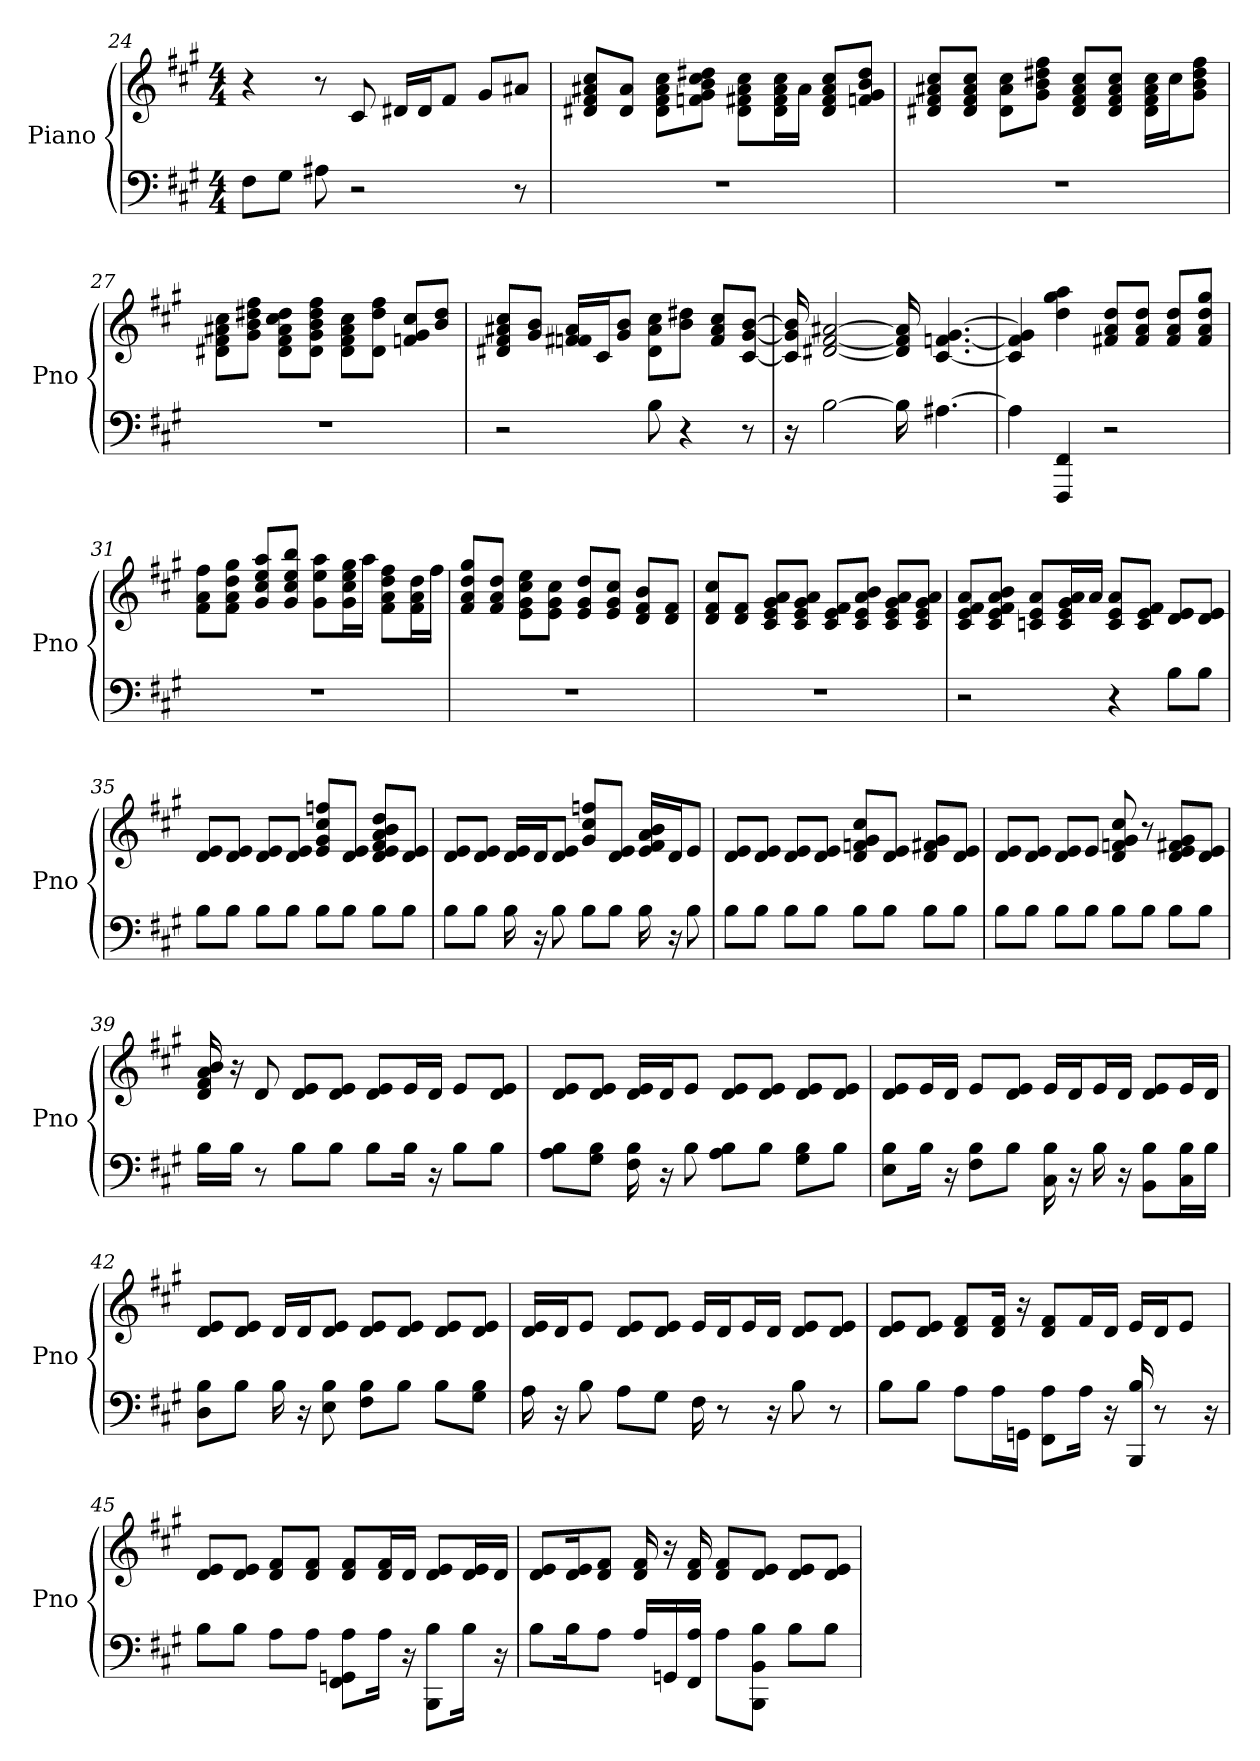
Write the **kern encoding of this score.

**kern	**kern
*part1	*part1
*staff2	*staff1
*I"Piano	*
*I'Pno	*
*clefF4	*clefG2
*k[f#c#g#]	*k[f#c#g#]
*A:	*A:
*M4/4	*M4/4
=24	=24
8F#\L	4r
8G#\J	.
8A#	8r
2r	8c#
.	16d#/LL
.	16d#/J
.	8f#/J
.	8g#/L
8r	8a#/J
=25	=25
1r	8d#/ 8f#/ 8cc#/ 8a#/L
.	8d#/ 8a#/J
.	8a#\ 8d#\ 8f#\ 8cc#\L
.	8f\ 8g#\ 8b\ 8dd#\ 8cc#\J
.	8cc#\ 8a#\ 8f#\ 8d#\L
.	16f#\ 16d#\ 16a#\ 16cc#\L
.	16a#\JJ
.	8f#/ 8a#/ 8d#/ 8cc#/L
.	8f/ 8dd#/ 8b/ 8g#/J
=26	=26
1r	8a#/ 8cc#/ 8d#/ 8f#/L
.	8a#/ 8f#/ 8cc#/ 8d#/J
.	8a#\ 8d#\ 8cc#\L
.	8g#\ 8b\ 8ff#\ 8dd#\J
.	8d#/ 8cc#/ 8f#/ 8a#/L
.	8f#/ 8d#/ 8cc#/ 8a#/J
.	16cc#\ 16d#\ 16f#\ 16a#\LL
.	16cc#\J
.	8g#\ 8dd#\ 8ff#\ 8b\J
=27	=27
1r	8f#\ 8a#\ 8d#\ 8cc#\L
.	8dd#\ 8g#\ 8b\ 8ff#\J
.	8dd#\ 8a#\ 8f#\ 8d#\ 8cc#\L
.	8d#\ 8g#\ 8b\ 8dd#\ 8ff#\J
.	8f#\ 8a#\ 8d#\ 8cc#\L
.	8d#\ 8dd#\ 8ff#\J
.	8f/ 8cc#/ 8g#/L
.	8b/ 8dd#/J
=28	=28
2r	8cc#/ 8a#/ 8f#/ 8d#/L
.	8b/ 8g#/J
.	16f/ 16a#/ 16f#/LL
.	16c#/J
.	8b/ 8g#/J
8B	8cc#\ 8a#\ 8d#\L
4r	8b\ 8dd#\J
.	8a#/ 8cc#/ 8f#/L
8r	[8b/ [8c#/ [8g#/J
=29	=29
16r	16b] 16c#] 16g#]
[2B	[2d# [2a# [2f#
16B]	16d#] 16a#] 16f#]
[4.A#	[4.f [4.c# [4.g#
=30	=30
4A#]	4f] 4c#] 4g#]
4FFF# 4FF#	4gg# 4aa 4dd
2r	8f#/ 8a/ 8dd/L
.	8f#/ 8dd/ 8a/J
.	8f#/ 8a/ 8dd/L
.	8a/ 8dd/ 8gg#/ 8f#/J
=31	=31
1r	8a\ 8ff#\ 8f#\L
.	8a\ 8dd\ 8f#\ 8gg#\J
.	8g#/ 8ee/ 8cc#/ 8aa/L
.	8cc#/ 8bb/ 8ee/ 8g#/J
.	8g#\ 8aa\ 8ee\L
.	16gg#\ 16ee\ 16cc#\ 16g#\L
.	16aa\JJ
.	8ff#\ 8dd\ 8a\ 8f#\L
.	16dd\ 16a\ 16f#\L
.	16ff#\JJ
=32	=32
1r	8a/ 8dd/ 8f#/ 8gg#/L
.	8a/ 8dd/ 8f#/J
.	8ee\ 8cc#\ 8e\ 8g#\L
.	8e\ 8cc#\ 8g#\J
.	8e/ 8g#/ 8dd/L
.	8cc#/ 8e/ 8g#/J
.	8b/ 8f#/ 8d/L
.	8d/ 8f#/J
=33	=33
1r	8f#/ 8d/ 8cc#/L
.	8d/ 8f#/J
.	8c#/ 8g#/ 8a/ 8e/L
.	8g#/ 8c#/ 8a/ 8e/J
.	8e/ 8c#/ 8f#/L
.	8b/ 8a/ 8e/ 8c#/J
.	8a/ 8e/ 8c#/ 8g#/L
.	8g#/ 8c#/ 8e/ 8a/J
=34	=34
2r	8c#/ 8e/ 8f#/ 8a/L
.	8c#/ 8b/ 8e/ 8f#/ 8a/J
.	8c/ 8e/ 8a/L
.	16g#/ 16c/ 16e/ 16a/L
.	16a/JJ
4r	8c/ 8e/ 8a/L
.	8c/ 8e/ 8f#/J
8B\L	8d/ 8e/L
8B\J	8d/ 8e/J
=35	=35
8B\L	8d/ 8e/L
8B\J	8d/ 8e/J
8B\L	8e/ 8d/L
8B\J	8d/ 8e/J
8B\L	8ff/ 8g#/ 8cc#/ 8e/L
8B\J	8e/ 8d/J
8B\L	8b/ 8a/ 8e/ 8f#/ 8dd/ 8d/L
8B\J	8e/ 8d/J
=36	=36
8B\L	8e/ 8d/L
8B\J	8e/ 8d/J
16B	16d/ 16e/LL
16r	16d/J
8B	8e/ 8d/J
8B\L	8ff/ 8cc#/ 8g#/L
8B\J	8e/ 8d/J
16B	16e/ 16f#/ 16a/ 16b/LL
16r	16d/J
8B	8e/J
=37	=37
8B\L	8d/ 8e/L
8B\J	8d/ 8e/J
8B\L	8d/ 8e/L
8B\J	8d/ 8e/J
8B\L	8g#/ 8d/ 8f/ 8cc#/L
8B\J	8d/ 8e/J
8B\L	8g#/ 8f#/ 8d/L
8B\J	8e/ 8d/J
=38	=38
8B\L	8e/ 8d/L
8B\J	8e/ 8d/J
8B\L	8e/ 8d/L
8B\J	8e/J
8B\L	8cc# 8f 8g# 8d
8B\J	8r
8B\L	8f#/ 8e/ 8g#/ 8d/L
8B\J	8e/ 8d/J
=39	=39
16B\LL	16d 16f# 16b 16a
16B\JJ	16r
8r	8d
8B\L	8e/ 8d/L
8B\J	8d/ 8e/J
8B\L	8d/ 8e/L
16B\Jk	16e/L
16r	16d/JJ
8B\L	8e/L
8B\J	8d/ 8e/J
=40	=40
8A\ 8B\L	8e/ 8d/L
8G#\ 8B\J	8d/ 8e/J
16F# 16B	16d/ 16e/LL
16r	16d/J
8B	8e/J
8A\ 8B\L	8d/ 8e/L
8B\J	8d/ 8e/J
8G#\ 8B\L	8d/ 8e/L
8B\J	8d/ 8e/J
=41	=41
8B\ 8E\L	8d/ 8e/L
16B\Jk	16e/L
16r	16d/JJ
8B\ 8F#\L	8e/L
8B\J	8e/ 8d/J
16B 16C#	16e/LL
16r	16d/J
16B	16e/L
16r	16d/JJ
8B\ 8BB\L	8e/ 8d/L
16B\ 16C#\L	16e/L
16B\JJ	16d/JJ
=42	=42
8B\ 8D\L	8e/ 8d/L
8B\J	8e/ 8d/J
16B	16d/LL
16r	16d/J
8E 8B	8d/ 8e/J
8B\ 8F#\L	8d/ 8e/L
8B\J	8d/ 8e/J
8B\L	8d/ 8e/L
8B\ 8G#\J	8d/ 8e/J
=43	=43
16A	16d/ 16e/LL
16r	16d/J
8B	8e/J
8A\L	8e/ 8d/L
8G#\J	8e/ 8d/J
16F#	16e/LL
8r	16d/J
.	16e/L
16r	16d/JJ
8B	8e/ 8d/L
8r	8d/ 8e/J
=44	=44
8B\L	8e/ 8d/L
8B\J	8e/ 8d/J
8A\L	8f#/ 8d/L
16A\L	16f#/ 16d/Jk
16GG\JJ	16r
8A\ 8FF#\L	8d/ 8f#/L
16A\Jk	16f#/L
16r	16d/JJ
16BBB 16B	16e/LL
8r	16d/J
.	8e/J
16r	.
=45	=45
8B\L	8d/ 8e/L
8B\J	8d/ 8e/J
8A\L	8f#/ 8d/L
8A\J	8d/ 8f#/J
8GG\ 8A\ 8FF#\L	8d/ 8f#/L
16A\Jk	16d/ 16f#/L
16r	16d/JJ
8B\ 8BBB\L	8d/ 8e/L
16B\Jk	16d/ 16e/L
16r	16d/JJ
=46	=46
8B\L	8d/ 8e/L
16B\K	16e/ 16d/K
8A\J	8d/ 8f#/J
16A/LL	16f# 16d
16GG/	16r
16A/ 16FF#/JJ	16d 16f#
8A\L	8f#/ 8d/L
8BBB\ 8B\ 8BB\J	8e/ 8d/J
8B\L	8e/ 8d/L
8B\J	8e/ 8d/J
=	=
*-	*-
